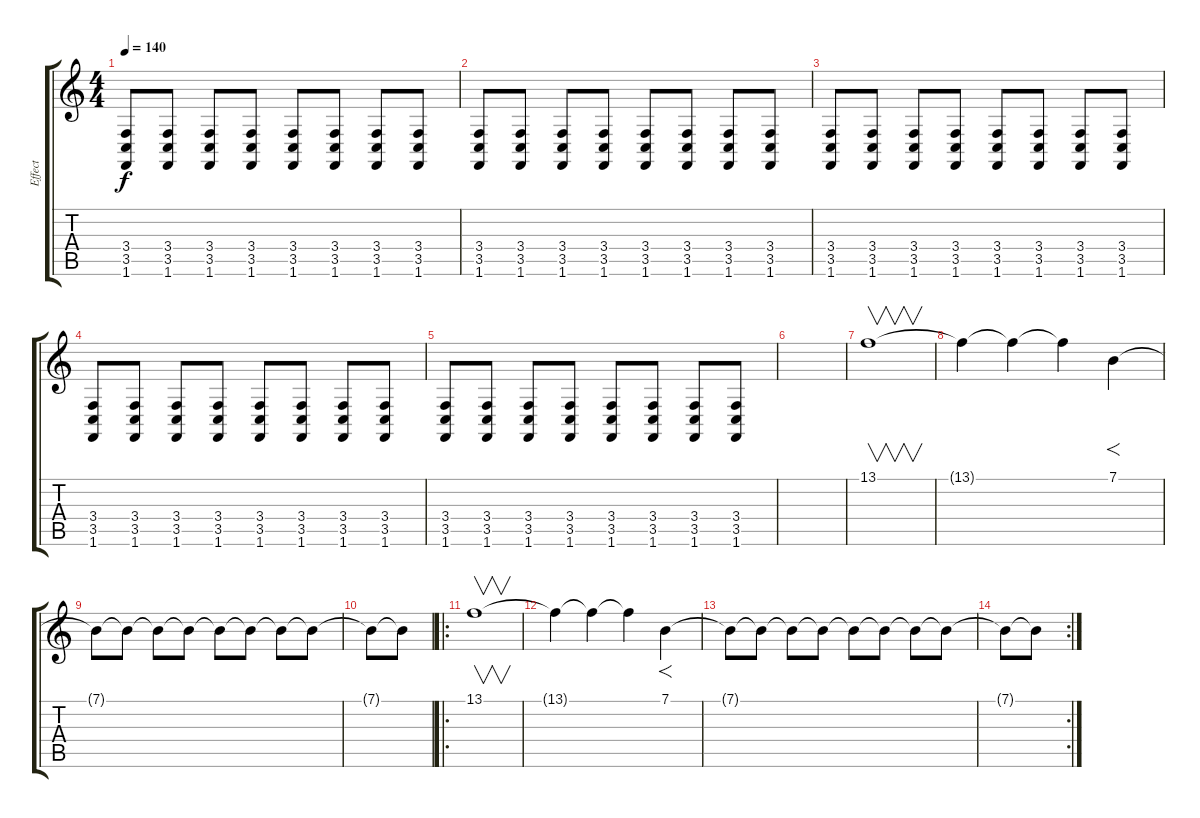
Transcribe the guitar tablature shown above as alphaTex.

\track ("Effect" "Effect") {instrument whistle}
\staff {score tabs}
\tuning (E4 B3 G3 D3 A2 E2) {hide}
\ts (4 4)
\tempo 140
\clef g2
\ks c
(3.4 3.5 1.6).8{dy f} (3.4 3.5 1.6).8 (3.4 3.5 1.6).8 (3.4 3.5 1.6).8 (3.4 3.5 1.6).8 (3.4 3.5 1.6).8 (3.4 3.5 1.6).8 (3.4 3.5 1.6).8 |
(3.4 3.5 1.6).8 (3.4 3.5 1.6).8 (3.4 3.5 1.6).8 (3.4 3.5 1.6).8 (3.4 3.5 1.6).8 (3.4 3.5 1.6).8 (3.4 3.5 1.6).8 (3.4 3.5 1.6).8 |
(3.4 3.5 1.6).8 (3.4 3.5 1.6).8 (3.4 3.5 1.6).8 (3.4 3.5 1.6).8 (3.4 3.5 1.6).8 (3.4 3.5 1.6).8 (3.4 3.5 1.6).8 (3.4 3.5 1.6).8 |
(3.4 3.5 1.6).8 (3.4 3.5 1.6).8 (3.4 3.5 1.6).8 (3.4 3.5 1.6).8 (3.4 3.5 1.6).8 (3.4 3.5 1.6).8 (3.4 3.5 1.6).8 (3.4 3.5 1.6).8 |
(3.4 3.5 1.6).8 (3.4 3.5 1.6).8 (3.4 3.5 1.6).8 (3.4 3.5 1.6).8 (3.4 3.5 1.6).8 (3.4 3.5 1.6).8 (3.4 3.5 1.6).8 (3.4 3.5 1.6).8 |
|
13.1.1{v volume 7 balance 8 instrument whistle} |
13.1{t}.4 13.1{t}.4 13.1{t}.4 7.1.4{f volume 5} |
7.1{t}.8 7.1{t}.8 7.1{t}.8 7.1{t}.8 7.1{t}.8 7.1{t}.8 7.1{t}.8 7.1{t}.8 |
7.1{t}.8 7.1{t}.8 |
\ro
13.1.1{v volume 7} |
13.1{t}.4 13.1{t}.4 13.1{t}.4 7.1.4{f volume 5} |
7.1{t}.8 7.1{t}.8 7.1{t}.8 7.1{t}.8 7.1{t}.8 7.1{t}.8 7.1{t}.8 7.1{t}.8 |
\rc 2
7.1{t}.8 7.1{t}.8
